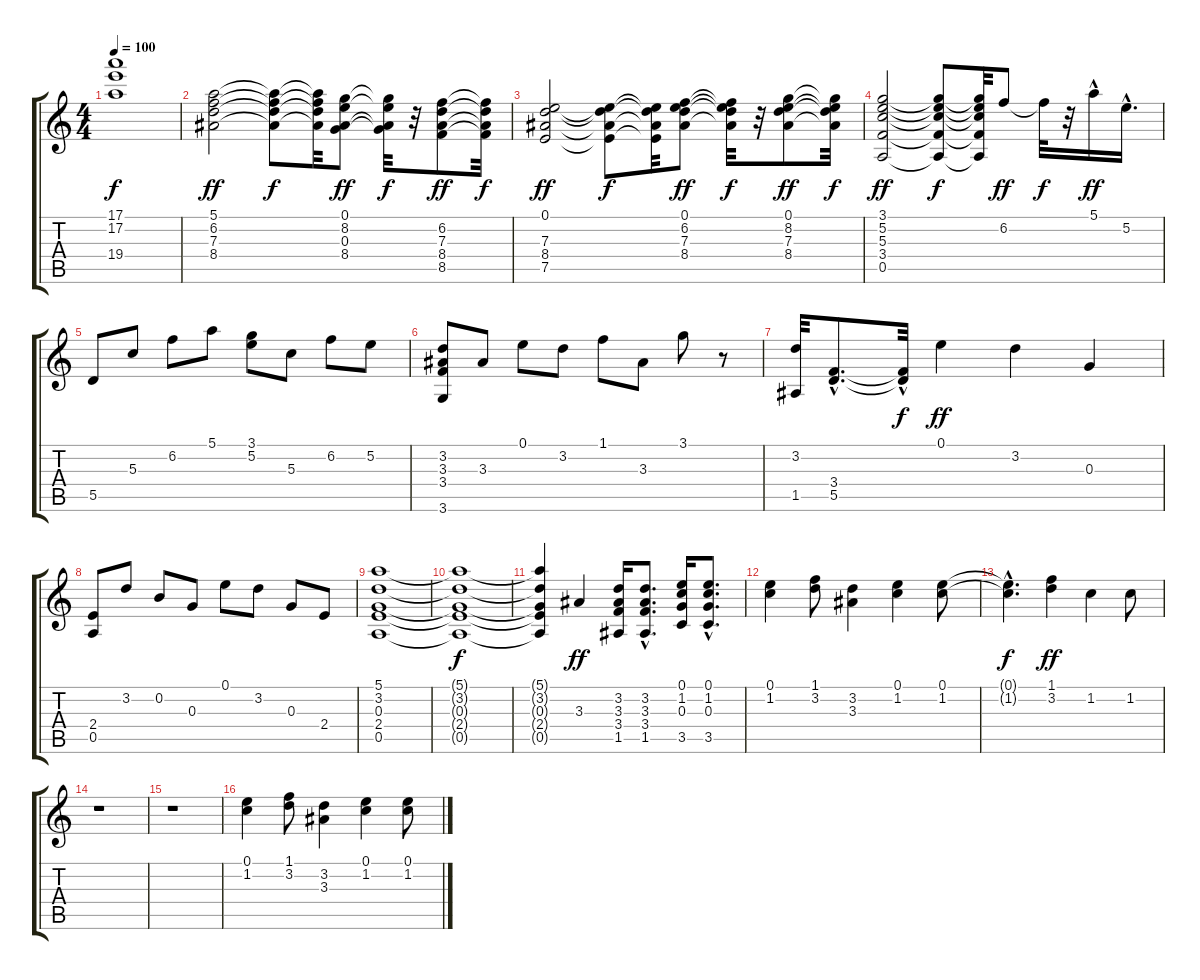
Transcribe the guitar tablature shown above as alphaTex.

\track "" {instrument distortionguitar}
\staff {score tabs}
\tuning (E4 B3 G3 D3 A2 E2) {hide}
\ts (4 4)
\tempo 100
\clef g2
\ks c
(17.1{t} 17.2{t} 19.4{t}).1{dy f} |
(5.1 6.2 7.3 8.4).2{dy ff} (5.1{t} 6.2{t} 7.3{t} 8.4{t}).8{dy f} (5.1{t} 6.2{t} 7.3{t} 8.4{t}).32 (0.1 8.2 0.3 8.4).8{dy ff} (0.1{t} 8.2{t} 0.3{t} 8.4{t}).32{dy f} r.32 (6.2 7.3 8.4 8.5).8{dy ff} (6.2{t} 7.3{t} 8.4{t} 8.5{t}).32{dy f} |
(0.1 7.3 8.4 7.5).2{dy ff} (0.1{t} 7.3{t} 8.4{t} 7.5{t}).8{dy f} (0.1{t} 7.3{t} 8.4{t} 7.5{t}).32 (0.1 6.2 7.3 8.4).8{dy ff} (0.1{t} 6.2{t} 7.3{t} 8.4{t}).32{dy f} r.32 (0.1 8.2 7.3 8.4).8{dy ff} (0.1{t} 8.2{t} 7.3{t} 8.4{t}).32{dy f} |
(3.1 5.2 5.3 3.4 0.5).2{dy ff} (3.1{t} 5.2{t} 5.3{t} 3.4{t} 0.5{t}).8{dy f} (3.1{t} 5.2{t} 5.3{t} 3.4{t} 0.5{t}).32 6.2.8{dy ff} 6.2{t}.32{dy f} r.32 5.1{hac}.16{dy ff} 5.2{hac}.16{d} |
5.5.8 5.3.8 6.2.8 5.1.8 (3.1 5.2).8 5.3.8 6.2.8 5.2.8 |
(3.2 3.3 3.4 3.6).8 3.3.8 0.1.8 3.2.8 1.1.8 3.3.8 3.1.8 r.8 |
(3.2 1.5).32 (3.4{hac} 5.5{hac}).8{d} (3.4{hac t} 5.5{t}).32{dy f} 0.1.4{dy ff} 3.2.4 0.3.4 |
(2.4 0.5).8 3.2.8 0.2.8 0.3.8 0.1.8 3.2.8 0.3.8 2.4.8 |
(5.1 3.2 0.3 2.4 0.5).1 |
(5.1{t} 3.2{t} 0.3{t} 2.4{t} 0.5{t}).1{dy f} |
(5.1{t} 3.2{t} 0.3{t} 2.4{t} 0.5{t}).4 3.3.4{dy ff} (3.2 3.3 3.4 1.5).16 (3.2{hac} 3.3{hac} 3.4{hac} 1.5{hac}).8{d} (0.1 1.2 0.3 3.5).16 (0.1{hac} 1.2{hac} 0.3{hac} 3.5{hac}).8{d} |
(0.1 1.2).4 (1.1 3.2).8 (3.2 3.3).4 (0.1 1.2).4 (0.1 1.2).8 |
(0.1{hac t} 1.2{hac t}).4{d dy f} (1.1 3.2).4{dy ff} 1.2.4 1.2.8 |
r.1 |
r.1 |
(0.1 1.2).4 (1.1 3.2).8 (3.2 3.3).4 (0.1 1.2).4 (0.1 1.2).8
